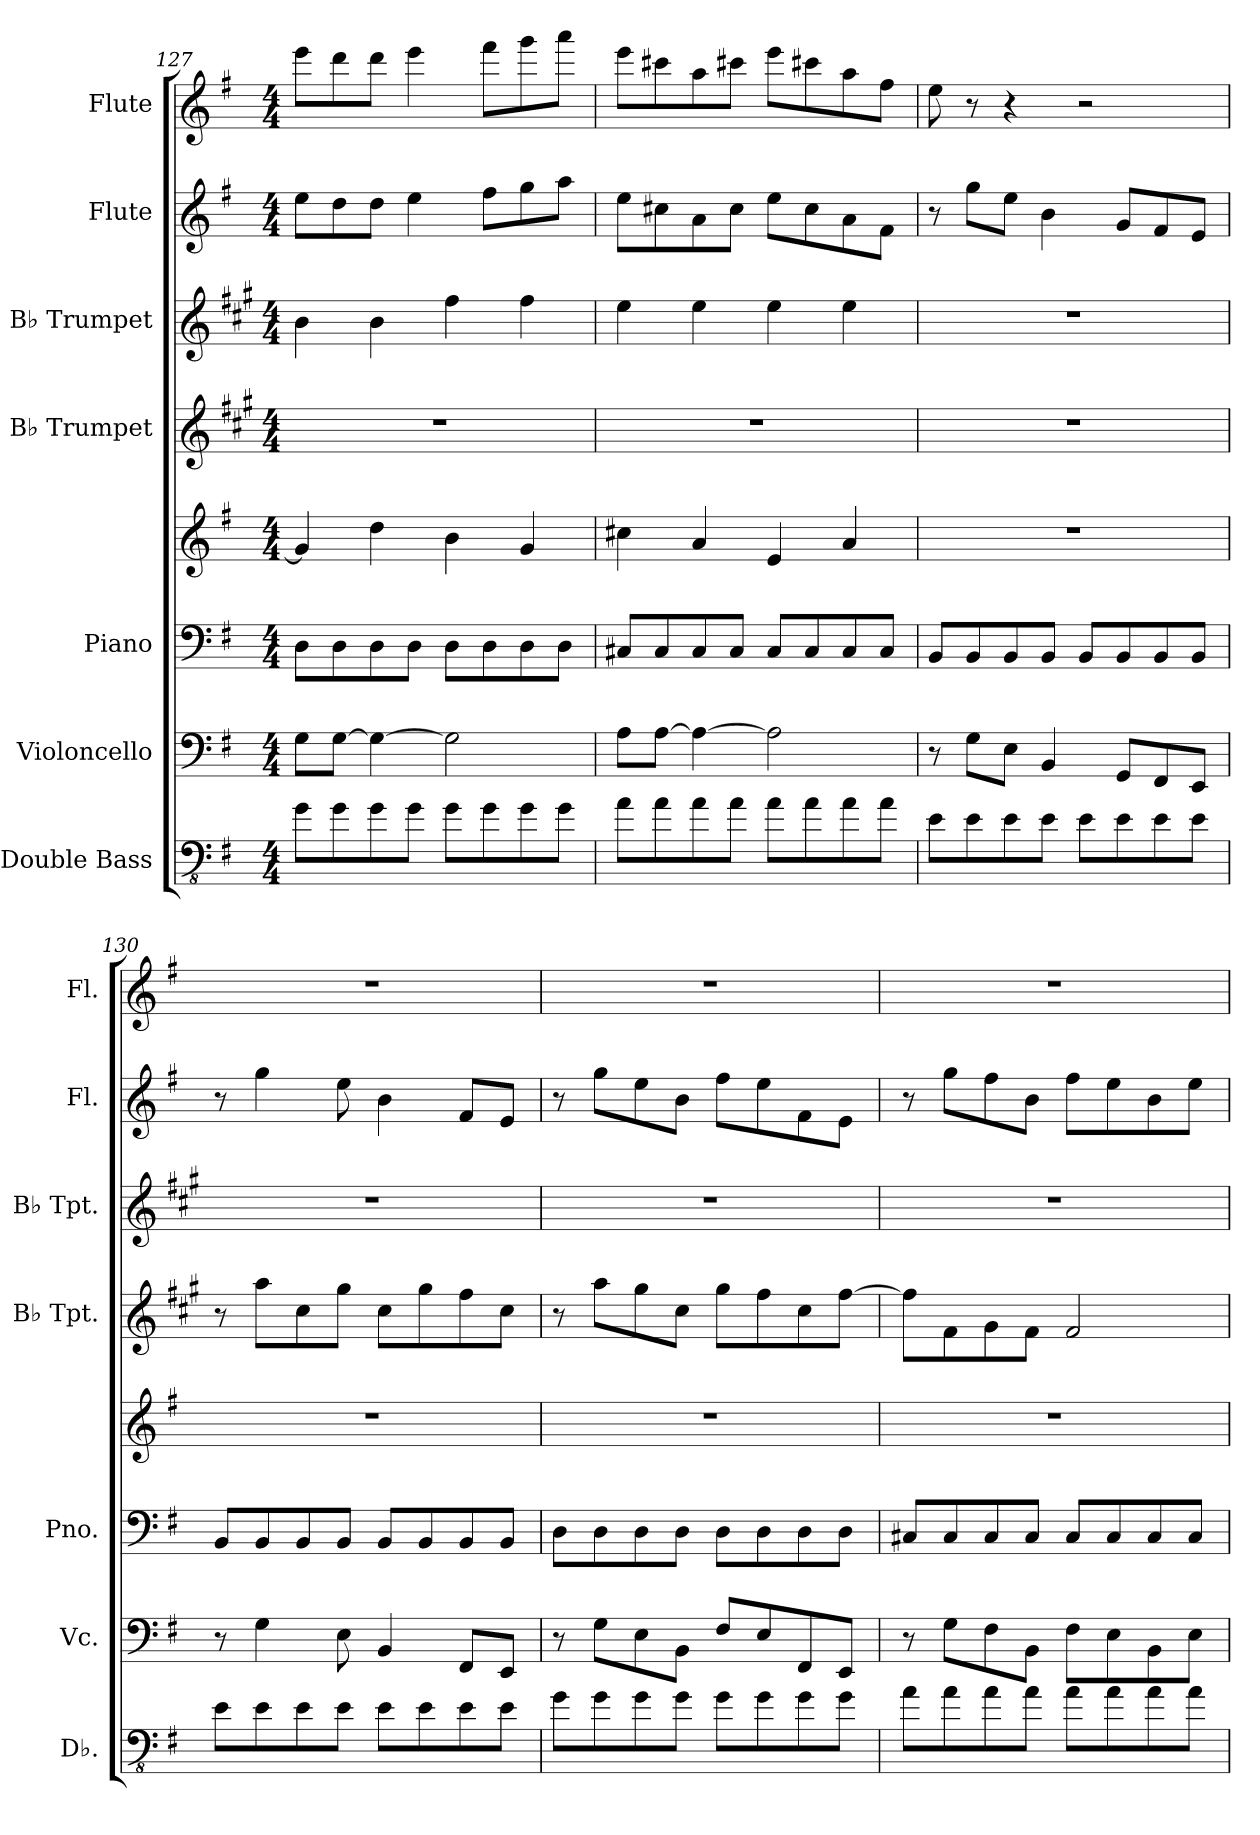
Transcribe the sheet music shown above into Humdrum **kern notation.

**kern	**kern	**kern	**kern	**kern	**kern	**kern	**kern
*part7	*part6	*part5	*part5	*part4	*part3	*part2	*part1
*staff8	*staff7	*staff6	*staff5	*staff4	*staff3	*staff2	*staff1
*I"Double Bass	*I"Violoncello	*I"Piano	*	*I"B♭ Trumpet	*I"B♭ Trumpet	*I"Flute	*I"Flute
*I'Db.	*I'Vc.	*I'Pno.	*	*I'B♭ Tpt.	*I'B♭ Tpt.	*I'Fl.	*I'Fl.
!!LO:PB:g=z
*clefFv4	*clefF4	*clefF4	*clefG2	*clefG2	*clefG2	*clefG2	*clefG2
*ITrd7c12	*	*	*	*ITrd1c2	*ITrd1c2	*	*
*k[f#]	*k[f#]	*k[f#]	*k[f#]	*k[f#]	*k[f#]	*k[f#]	*k[f#]
*M4/4	*M4/4	*M4/4	*M4/4	*M4/4	*M4/4	*M4/4	*M4/4
=127	=127	=127	=127	=127	=127	=127	=127
8GG\L	8G\L	8D\L	4g/]	1r	4a\	8ee\L	8eee\L
8GG\	[8G\J	8D\	.	.	.	8dd\	8ddd\
8GG\	4G\_	8D\	4dd\	.	4a\	8dd\J	8ddd\J
8GG\J	.	8D\J	.	.	.	4ee\	4eee\
8GG\L	2G\]	8D\L	4b\	.	4ee\	.	.
8GG\	.	8D\	.	.	.	8ff#\L	8fff#\L
8GG\	.	8D\	4g/	.	4ee\	8gg\	8ggg\
8GG\J	.	8D\J	.	.	.	8aa\J	8aaa\J
=128	=128	=128	=128	=128	=128	=128	=128
8AA\L	8A\L	8C#X/L	4cc#X\	1r	4dd\	8ee\L	8eee\L
8AA\	[8A\J	8C#/	.	.	.	8cc#X\	8ccc#X\
8AA\	4A\_	8C#/	4a/	.	4dd\	8a\	8aa\
8AA\J	.	8C#/J	.	.	.	8cc#\J	8ccc#X\J
8AA\L	2A\]	8C#/L	4e/	.	4dd\	8ee\L	8eee\L
8AA\	.	8C#/	.	.	.	8cc#\	8ccc#X\
8AA\	.	8C#/	4a/	.	4dd\	8a\	8aa\
8AA\J	.	8C#/J	.	.	.	8f#\J	8ff#\J
=129	=129	=129	=129	=129	=129	=129	=129
8EE\L	8r	8BB/L	1r	1r	1r	8r	8ee\
8EE\	8G\L	8BB/	.	.	.	8gg\L	8r
8EE\	8E\J	8BB/	.	.	.	8ee\J	4r
8EE\J	4BB/	8BB/J	.	.	.	4b\	.
8EE\L	.	8BB/L	.	.	.	.	2r
8EE\	8GG/L	8BB/	.	.	.	8g/L	.
8EE\	8FF#/	8BB/	.	.	.	8f#/	.
8EE\J	8EE/J	8BB/J	.	.	.	8e/J	.
=130	=130	=130	=130	=130	=130	=130	=130
8EE\L	8r	8BB/L	1r	8r	1r	8r	1r
8EE\	4G\	8BB/	.	8gg\L	.	4gg\	.
8EE\	.	8BB/	.	8b\	.	.	.
8EE\J	8E\	8BB/J	.	8ff#\J	.	8ee\	.
8EE\L	4BB/	8BB/L	.	8b\L	.	4b\	.
8EE\	.	8BB/	.	8ff#\	.	.	.
8EE\	8FF#/L	8BB/	.	8ee\	.	8f#/L	.
8EE\J	8EE/J	8BB/J	.	8b\J	.	8e/J	.
!!LO:PB:g=z
=131	=131	=131	=131	=131	=131	=131	=131
8GG\L	8r	8D\L	1r	8r	1r	8r	1r
8GG\	8G\L	8D\	.	8gg\L	.	8gg\L	.
8GG\	8E\	8D\	.	8ff#\	.	8ee\	.
8GG\J	8BB\J	8D\J	.	8b\J	.	8b\J	.
8GG\L	8F#/L	8D\L	.	8ff#\L	.	8ff#\L	.
8GG\	8E/	8D\	.	8ee\	.	8ee\	.
8GG\	8FF#/	8D\	.	8b\	.	8f#\	.
8GG\J	8EE/J	8D\J	.	[8ee\J	.	8e\J	.
=132	=132	=132	=132	=132	=132	=132	=132
8AA\L	8r	8C#X/L	1r	8ee\L]	1r	8r	1r
8AA\	8G\L	8C#/	.	8e\	.	8gg\L	.
8AA\	8F#\	8C#/	.	8f#\	.	8ff#\	.
8AA\J	8BB\J	8C#/J	.	8e\J	.	8b\J	.
8AA\L	8F#\L	8C#/L	.	2e/	.	8ff#\L	.
8AA\	8E\	8C#/	.	.	.	8ee\	.
8AA\	8BB\	8C#/	.	.	.	8b\	.
8AA\J	8E\J	8C#/J	.	.	.	8ee\J	.
=	=	=	=	=	=	=	=
*-	*-	*-	*-	*-	*-	*-	*-
